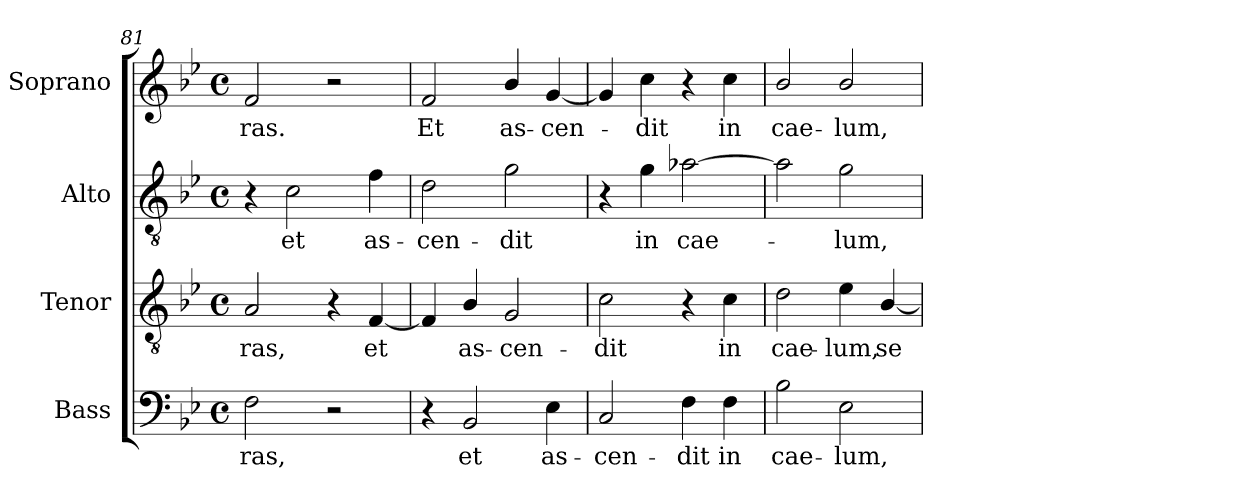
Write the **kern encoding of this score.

**kern	**text	**kern	**text	**kern	**text	**kern	**text
*part4	*part4	*part3	*part3	*part2	*part2	*part1	*part1
*staff4	*staff4	*staff3	*staff3	*staff2	*staff2	*staff1	*staff1
*I"Bass	*	*I"Tenor	*	*I"Alto	*	*I"Soprano	*
*I'B.	*	*I'T.	*	*I'A.	*	*I'S.	*
*clefF4	*	*clefGv2	*	*clefGv2	*	*clefG2	*
*	*	*ITrd7c12	*	*ITrd7c12	*	*	*
*k[b-e-]	*	*k[b-e-]	*	*k[b-e-]	*	*k[b-e-]	*
*B-:	*	*B-:	*	*B-:	*	*B-:	*
*M4/4	*	*M4/4	*	*M4/4	*	*M4/4	*
*met(c)	*	*met(c)	*	*met(c)	*	*met(c)	*
=81	=81	=81	=81	=81	=81	=81	=81
!	!LO:LY:b:color=#000000	!	!	!	!	!	!
!	!	!	!LO:LY:b:color=#000000	!	!	!	!
!	!	!	!	!	!	!	!LO:LY:b:color=#000000
2Fi\	-ras,	2AAi/	-ras,	4r	.	2fi/	-ras.
!	!	!	!	!	!LO:LY:b:color=#000000	!	!
.	.	.	.	2Ci\	et	.	.
2r	.	4r	.	.	.	2r	.
!	!	!	!LO:LY:b:color=#000000	!	!	!	!
!	!	!	!	!	!LO:LY:b:color=#000000	!	!
.	.	[4FFi/	et	4Fi\	as-	.	.
=82	=82	=82	=82	=82	=82	=82	=82
!	!	!	!	!	!LO:LY:b:color=#000000	!	!
!	!	!	!	!	!	!	!LO:LY:b:color=#000000
4r	.	4FFi/]	.	2Di\	-cen-	2fi/	Et
!	!LO:LY:b:color=#000000	!	!	!	!	!	!
!	!	!	!LO:LY:b:color=#000000	!	!	!	!
2BB-i/	et	4BB-i/	as-	.	.	.	.
!	!	!	!LO:LY:b:color=#000000	!	!	!	!
!	!	!	!	!	!LO:LY:b:color=#000000	!	!
!	!	!	!	!	!	!	!LO:LY:b:color=#000000
.	.	2GGi/	-cen-	2Gi\	-dit	4b-i/	as-
!	!LO:LY:b:color=#000000	!	!	!	!	!	!
!	!	!	!	!	!	!	!LO:LY:b:color=#000000
4E-i\	as-	.	.	.	.	[4gi/	-cen-
=83	=83	=83	=83	=83	=83	=83	=83
!	!LO:LY:b:color=#000000	!	!	!	!	!	!
!	!	!	!LO:LY:b:color=#000000	!	!	!	!
2Ci/	-cen-	2Ci\	-dit	4r	.	4gi/]	.
!	!	!	!	!	!LO:LY:b:color=#000000	!	!
!	!	!	!	!	!	!	!LO:LY:b:color=#000000
.	.	.	.	4Gi\	in	4cci\	-dit
!	!LO:LY:b:color=#000000	!	!	!	!	!	!
!	!	!	!	!	!LO:LY:b:color=#000000	!	!
4Fi\	-dit	4r	.	[2A-Xi\	cae-	4r	.
!	!LO:LY:b:color=#000000	!	!	!	!	!	!
!	!	!	!LO:LY:b:color=#000000	!	!	!	!
!	!	!	!	!	!	!	!LO:LY:b:color=#000000
4Fi\	in	4Ci\	in	.	.	4cci\	in
=84	=84	=84	=84	=84	=84	=84	=84
!	!LO:LY:b:color=#000000	!	!	!	!	!	!
!	!	!	!LO:LY:b:color=#000000	!	!	!	!
!	!	!	!	!	!	!	!LO:LY:b:color=#000000
2B-i\	cae-	2Di\	cae-	2A-i\]	.	2b-i/	cae-
!	!LO:LY:b:color=#000000	!	!	!	!	!	!
!	!	!	!LO:LY:b:color=#000000	!	!	!	!
!	!	!	!	!	!LO:LY:b:color=#000000	!	!
!	!	!	!	!	!	!	!LO:LY:b:color=#000000
2E-i\	-lum,	4E-i\	-lum,	2Gi\	-lum,	2b-i/	-lum,
!	!	!	!LO:LY:b:color=#000000	!	!	!	!
.	.	[4BB-i/	se-	.	.	.	.
=	=	=	=	=	=	=	=
*-	*-	*-	*-	*-	*-	*-	*-
